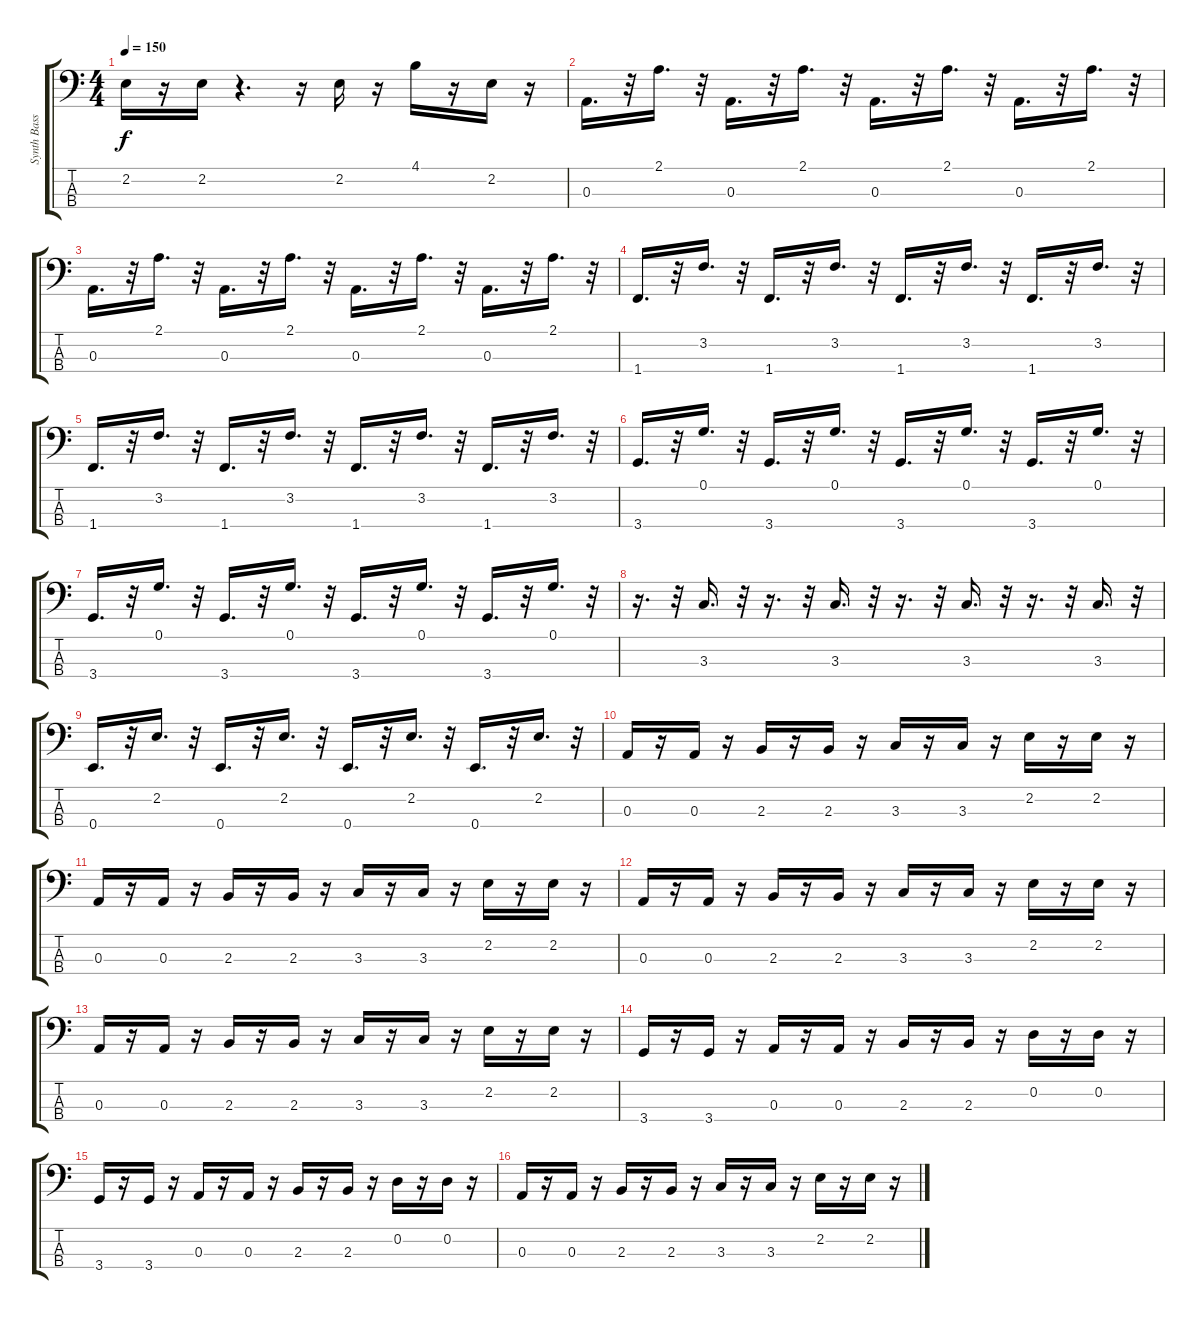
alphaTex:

\track ("Synth Bass" "Synth Bass") {instrument synthbass2}
\staff {score tabs}
\tuning (G2 D2 A1 E1) {hide}
\ts (4 4)
\tempo 150
\clef f4
\ks c
2.2.16{dy f} r.16 2.2.16 r.4{d} r.16 2.2.16 r.16 4.1.16 r.16 2.2.16 r.16 |
0.3.16{d} r.32 2.1.16{d} r.32 0.3.16{d} r.32 2.1.16{d} r.32 0.3.16{d} r.32 2.1.16{d} r.32 0.3.16{d} r.32 2.1.16{d} r.32 |
0.3.16{d} r.32 2.1.16{d} r.32 0.3.16{d} r.32 2.1.16{d} r.32 0.3.16{d} r.32 2.1.16{d} r.32 0.3.16{d} r.32 2.1.16{d} r.32 |
1.4.16{d} r.32 3.2.16{d} r.32 1.4.16{d} r.32 3.2.16{d} r.32 1.4.16{d} r.32 3.2.16{d} r.32 1.4.16{d} r.32 3.2.16{d} r.32 |
1.4.16{d} r.32 3.2.16{d} r.32 1.4.16{d} r.32 3.2.16{d} r.32 1.4.16{d} r.32 3.2.16{d} r.32 1.4.16{d} r.32 3.2.16{d} r.32 |
3.4.16{d} r.32 0.1.16{d} r.32 3.4.16{d} r.32 0.1.16{d} r.32 3.4.16{d} r.32 0.1.16{d} r.32 3.4.16{d} r.32 0.1.16{d} r.32 |
3.4.16{d} r.32 0.1.16{d} r.32 3.4.16{d} r.32 0.1.16{d} r.32 3.4.16{d} r.32 0.1.16{d} r.32 3.4.16{d} r.32 0.1.16{d} r.32 |
r.16{d} r.32 3.3.16{d} r.32 r.16{d} r.32 3.3.16{d} r.32 r.16{d} r.32 3.3.16{d} r.32 r.16{d} r.32 3.3.16{d} r.32 |
0.4.16{d} r.32 2.2.16{d} r.32 0.4.16{d} r.32 2.2.16{d} r.32 0.4.16{d} r.32 2.2.16{d} r.32 0.4.16{d} r.32 2.2.16{d} r.32 |
0.3.16 r.16 0.3.16 r.16 2.3.16 r.16 2.3.16 r.16 3.3.16 r.16 3.3.16 r.16 2.2.16 r.16 2.2.16 r.16 |
0.3.16 r.16 0.3.16 r.16 2.3.16 r.16 2.3.16 r.16 3.3.16 r.16 3.3.16 r.16 2.2.16 r.16 2.2.16 r.16 |
0.3.16 r.16 0.3.16 r.16 2.3.16 r.16 2.3.16 r.16 3.3.16 r.16 3.3.16 r.16 2.2.16 r.16 2.2.16 r.16 |
0.3.16 r.16 0.3.16 r.16 2.3.16 r.16 2.3.16 r.16 3.3.16 r.16 3.3.16 r.16 2.2.16 r.16 2.2.16 r.16 |
3.4.16 r.16 3.4.16 r.16 0.3.16 r.16 0.3.16 r.16 2.3.16 r.16 2.3.16 r.16 0.2.16 r.16 0.2.16 r.16 |
3.4.16 r.16 3.4.16 r.16 0.3.16 r.16 0.3.16 r.16 2.3.16 r.16 2.3.16 r.16 0.2.16 r.16 0.2.16 r.16 |
0.3.16 r.16 0.3.16 r.16 2.3.16 r.16 2.3.16 r.16 3.3.16 r.16 3.3.16 r.16 2.2.16 r.16 2.2.16 r.16
